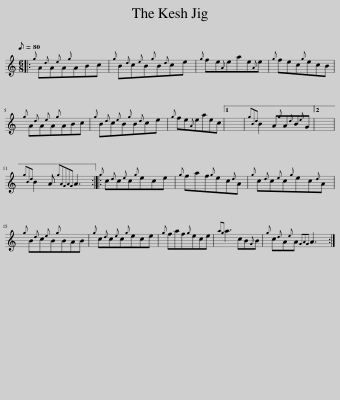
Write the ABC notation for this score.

X:1
L:1/8
Q:1/8=80
M:6/8
I:linebreak $
K:C
V:1 treble
V:1
|:{g} A{d}A{e}A{g}ABc |{g} B{d}c{e}B{g}B{d}ce |{g} fe{A}eae{A}e |{g} fec{g}ecB |${g} A{d}A{e}A{g}ABc | %5
{g} B{d}c{e}B{g}B{d}ce |{g} fe{A}eaec |1 x6 |{gBd} B2 A{g}A{d}B{e}G ||2 x6 |$ %10
{gBd} B2 A{gAGAG} A3 ::{g} c{d}c{e}c{g}ece |{g} faf{g}ec{d}A |{g} c{d}c{e}c{g}ec{d}A |${g} B{d}c{e}B{g}BAB | %15
{g} c{d}c{e}c{g}ece |{g} faf{g}ece |{ag} a3 cB{G}B |{g} c{d}A{e}A{GAG} A3 :| %19
